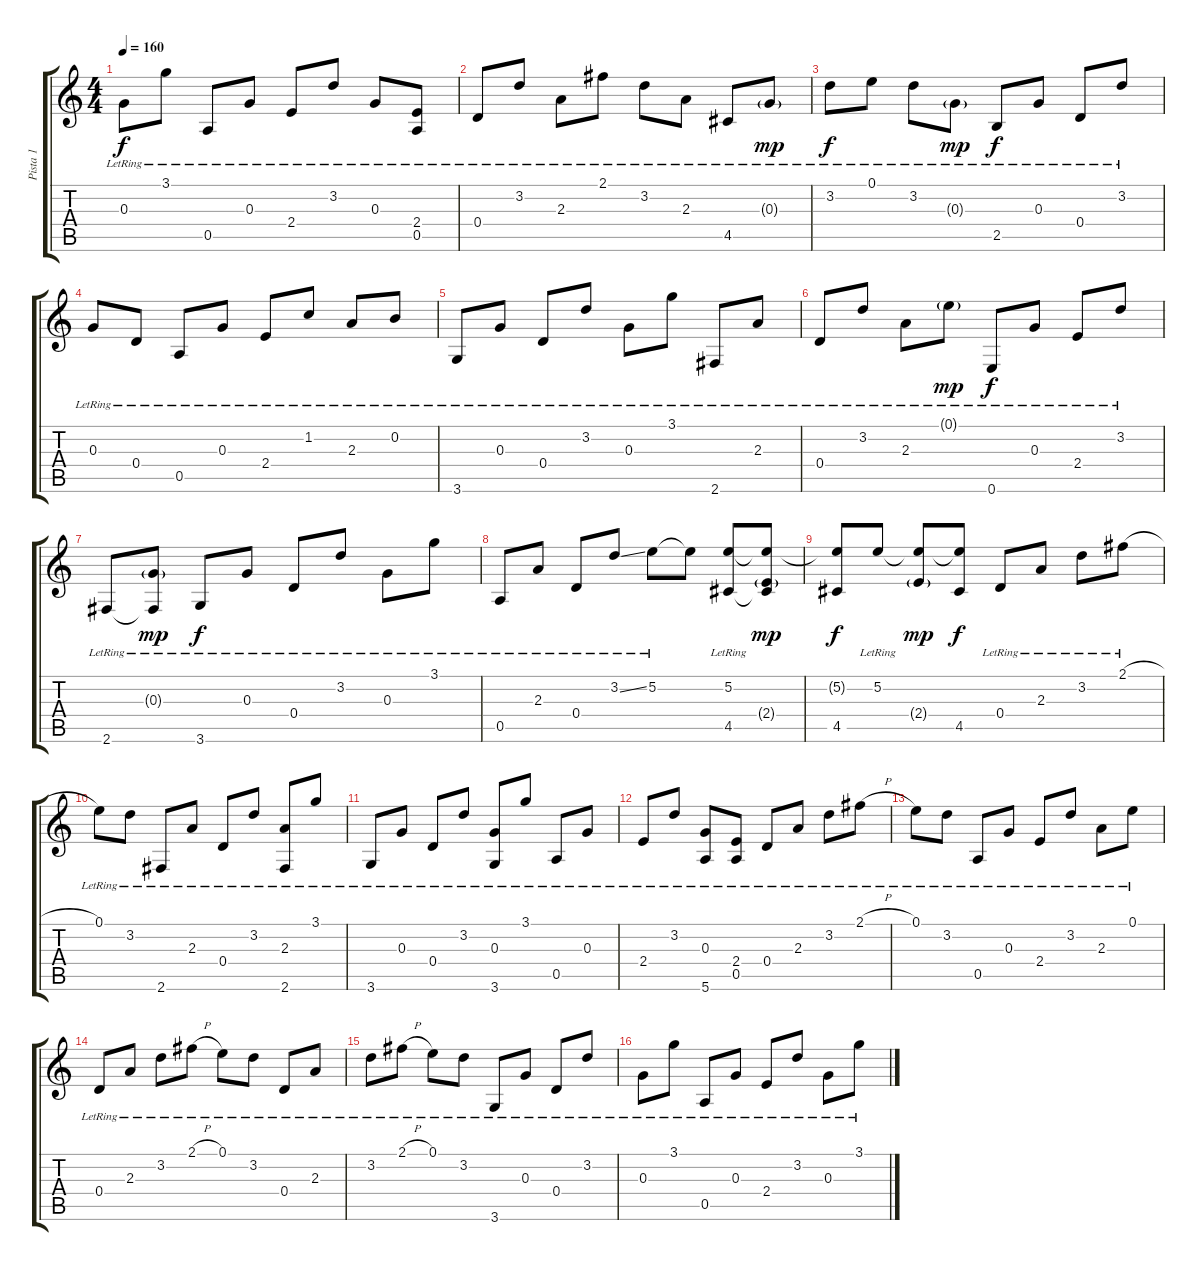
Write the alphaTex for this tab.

\track ("Pista 1" "Pista 1") {instrument acousticguitarsteel}
\staff {score tabs}
\tuning (E4 B3 G3 D3 A2 E2) {hide}
\ts (4 4)
\tempo 160
\clef g2
\ks c
0.3{lr}.8{dy f} 3.1{lr}.8 0.5{lr}.8 0.3{lr}.8 2.4{lr}.8 3.2{lr}.8 0.3{lr}.8 (2.4{lr} 0.5{lr}).8 |
0.4{lr}.8 3.2{lr}.8 2.3{lr}.8 2.1{lr}.8 3.2{lr}.8 2.3{lr}.8 4.5{lr}.8 0.3{g lr}.8{dy mp} |
3.2{lr}.8{dy f} 0.1{lr}.8 3.2{lr}.8 0.3{g lr}.8{dy mp} 2.5{lr}.8{dy f} 0.3{lr}.8 0.4{lr}.8 3.2{lr}.8 |
0.3{lr}.8 0.4{lr}.8 0.5{lr}.8 0.3{lr}.8 2.4{lr}.8 1.2{lr}.8 2.3{lr}.8 0.2{lr}.8 |
3.6{lr}.8 0.3{lr}.8 0.4{lr}.8 3.2{lr}.8 0.3{lr}.8 3.1{lr}.8 2.6{lr}.8 2.3{lr}.8 |
0.4{lr}.8 3.2{lr}.8 2.3{lr}.8 0.1{g lr}.8{dy mp} 0.6{lr}.8{dy f} 0.3{lr}.8 2.4{lr}.8 3.2{lr}.8 |
2.6{lr}.8 (0.3{g lr} 2.6{t}).8{dy mp} 3.6{lr}.8{dy f} 0.3{lr}.8 0.4{lr}.8 3.2{lr}.8 0.3{lr}.8 3.1{lr}.8 |
0.5{lr}.8 2.3{lr}.8 0.4{lr}.8 3.2{ss lr}.8 5.2{lr}.8 5.2{t}.8 (5.2{lr} 4.5{lr}).8 (5.2{t} 2.4{g} 4.5{t}).8{dy mp} |
(5.2{t} 4.5).8{dy f} 5.2{lr}.8 (5.2{t} 2.4{g}).8{dy mp} (5.2{t} 4.5).8{dy f} 0.4{lr}.8 2.3{lr}.8 3.2{lr}.8 2.1{h lr}.8 |
0.1{lr}.8 3.2{lr}.8 2.6{lr}.8 2.3{lr}.8 0.4{lr}.8 3.2{lr}.8 (2.3{lr} 2.6).8 3.1{lr}.8 |
3.6{lr}.8 0.3{lr}.8 0.4{lr}.8 3.2{lr}.8 (0.3{lr} 3.6).8 3.1{lr}.8 0.5{lr}.8 0.3{lr}.8 |
2.4{lr}.8 3.2{lr}.8 (0.3{lr} 5.6).8 (2.4{lr} 0.5{lr}).8 0.4{lr}.8 2.3{lr}.8 3.2{lr}.8 2.1{h lr}.8 |
0.1{lr}.8 3.2{lr}.8 0.5{lr}.8 0.3{lr}.8 2.4{lr}.8 3.2{lr}.8 2.3{lr}.8 0.1{lr}.8 |
0.4{lr}.8 2.3{lr}.8 3.2{lr}.8 2.1{h lr}.8 0.1{lr}.8 3.2{lr}.8 0.4{lr}.8 2.3{lr}.8 |
3.2{lr}.8 2.1{h lr}.8 0.1{lr}.8 3.2{lr}.8 3.6{lr}.8 0.3{lr}.8 0.4{lr}.8 3.2{lr}.8 |
0.3{lr}.8 3.1{lr}.8 0.5{lr}.8 0.3{lr}.8 2.4{lr}.8 3.2{lr}.8 0.3{lr}.8 3.1{lr}.8
